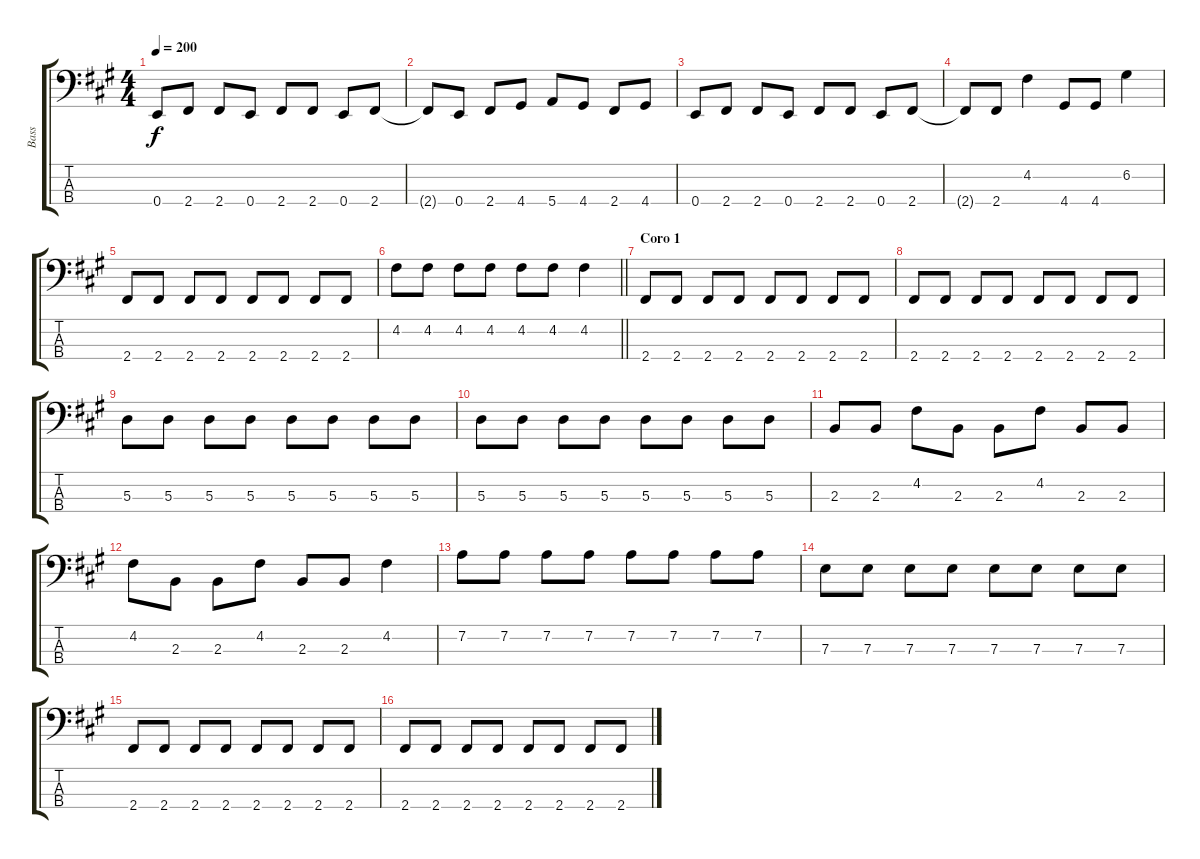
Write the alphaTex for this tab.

\track ("Bass" "Bass") {instrument electricbassfinger}
\staff {score tabs}
\tuning (G2 D2 A1 E1) {hide}
\ts (4 4)
\tempo 200
\clef f4
\ks f#minor
0.4.8{dy f} 2.4.8 2.4.8 0.4.8 2.4.8 2.4.8 0.4.8 2.4.8 |
2.4{t}.8 0.4.8 2.4.8 4.4.8 5.4.8 4.4.8 2.4.8 4.4.8 |
0.4.8 2.4.8 2.4.8 0.4.8 2.4.8 2.4.8 0.4.8 2.4.8 |
2.4{t}.8 2.4.8 4.2.4 4.4.8 4.4.8 6.2.4 |
2.4.8 2.4.8 2.4.8 2.4.8 2.4.8 2.4.8 2.4.8 2.4.8 |
\barLineRight lightlight
4.2.8 4.2.8 4.2.8 4.2.8 4.2.8 4.2.8 4.2.4 |
\section ("" "Coro 1")
2.4.8 2.4.8 2.4.8 2.4.8 2.4.8 2.4.8 2.4.8 2.4.8 |
2.4.8 2.4.8 2.4.8 2.4.8 2.4.8 2.4.8 2.4.8 2.4.8 |
5.3.8 5.3.8 5.3.8 5.3.8 5.3.8 5.3.8 5.3.8 5.3.8 |
5.3.8 5.3.8 5.3.8 5.3.8 5.3.8 5.3.8 5.3.8 5.3.8 |
2.3.8 2.3.8 4.2.8 2.3.8 2.3.8 4.2.8 2.3.8 2.3.8 |
4.2.8 2.3.8 2.3.8 4.2.8 2.3.8 2.3.8 4.2.4 |
7.2.8 7.2.8 7.2.8 7.2.8 7.2.8 7.2.8 7.2.8 7.2.8 |
7.3.8 7.3.8 7.3.8 7.3.8 7.3.8 7.3.8 7.3.8 7.3.8 |
2.4.8 2.4.8 2.4.8 2.4.8 2.4.8 2.4.8 2.4.8 2.4.8 |
2.4.8 2.4.8 2.4.8 2.4.8 2.4.8 2.4.8 2.4.8 2.4.8
